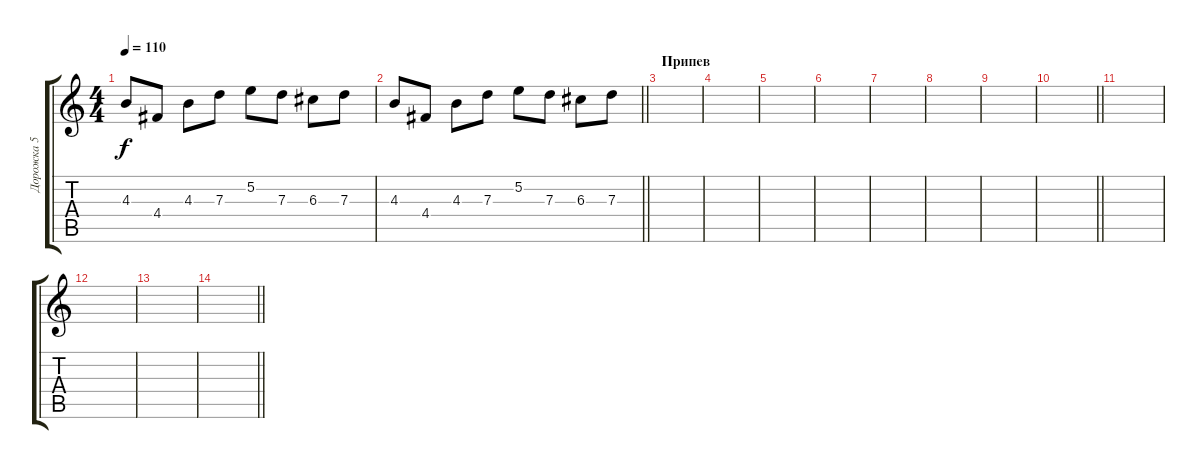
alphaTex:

\track ("Дорожка 5" "Дорожка 5") {instrument acousticguitarsteel}
\staff {score tabs}
\tuning (E4 B3 G3 D3 A2 E2) {hide}
\ts (4 4)
\tempo 110
\clef g2
\ks c
4.3.8{dy f} 4.4.8 4.3.8 7.3.8 5.2.8 7.3.8 6.3.8 7.3.8 |
\barLineRight lightlight
4.3.8 4.4.8 4.3.8 7.3.8 5.2.8 7.3.8 6.3.8 7.3.8 |
\section ("" "Припев")
|
|
|
|
|
|
|
\barLineRight lightlight
|
|
|
|
\barLineRight lightlight
